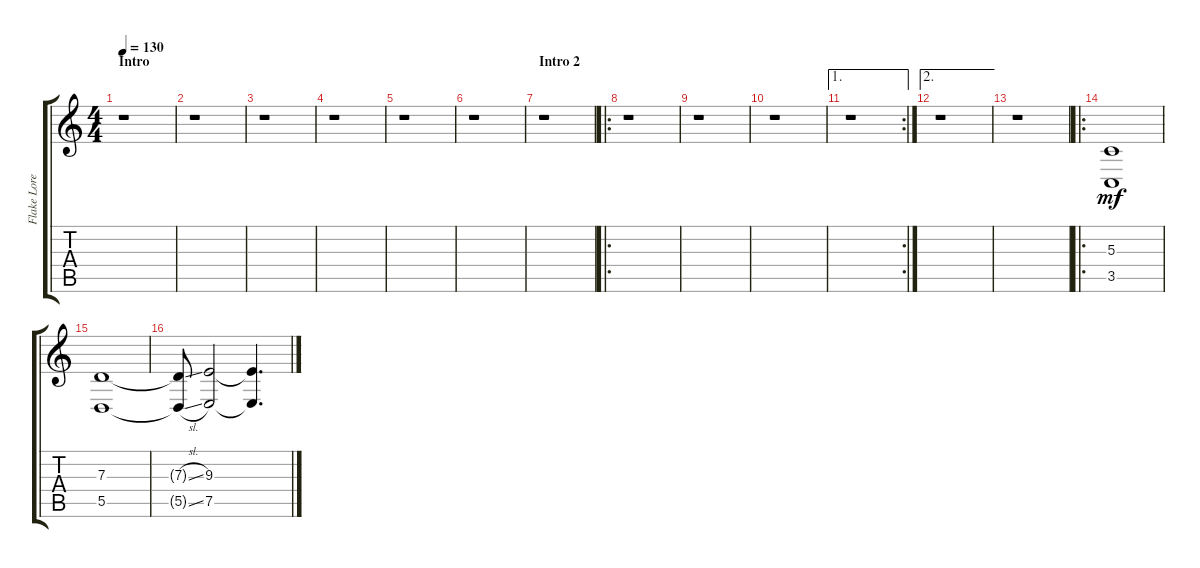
\track ("Flake Lorenz" "Flake Lore") {instrument synthstrings1}
\staff {score tabs}
\tuning (E4 B3 G3 D3 A2 D2) {hide}
\ts (4 4)
\section ("" "Intro")
\tempo 130
\clef g2
\ks c
r.1{dy mf instrument synthstrings1} |
r.1 |
r.1 |
r.1 |
r.1 |
r.1 |
\section ("" "Intro 2")
r.1 |
\ro
r.1 |
r.1 |
r.1 |
\ae 1
\rc 2
r.1 |
\ae 2
r.1 |
r.1 |
\ro
(5.3 3.5).1 |
(7.3 5.5).1 |
(7.3{sl t} 5.5{sl t}).8 (9.3 7.5).2 (9.3{t} 7.5{t}).4{d}
